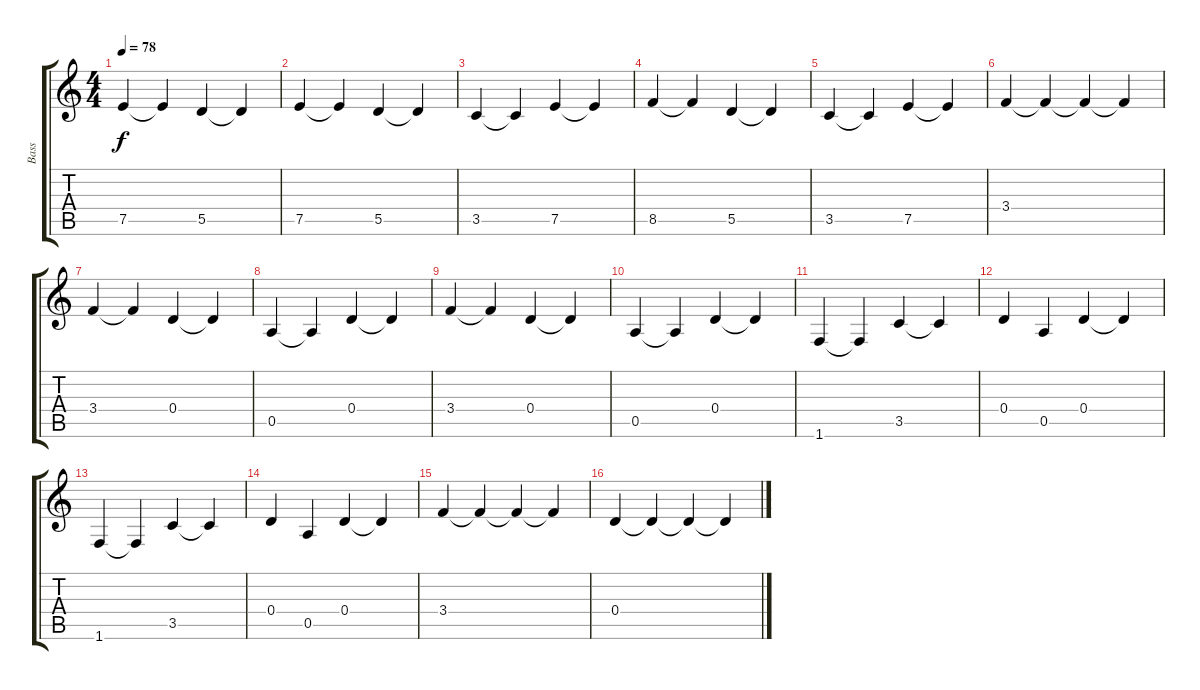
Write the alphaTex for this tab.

\track ("Bass" "Bass") {instrument electricbassfinger}
\staff {score tabs}
\tuning (E4 B3 G3 D3 A2 E2) {hide}
\ts (4 4)
\tempo 78
\clef g2
\ks c
7.5.4{dy f} 7.5{t}.4 5.5.4 5.5{t}.4 |
7.5.4 7.5{t}.4 5.5.4 5.5{t}.4 |
3.5.4 3.5{t}.4 7.5.4 7.5{t}.4 |
8.5.4 8.5{t}.4 5.5.4 5.5{t}.4 |
3.5.4 3.5{t}.4 7.5.4 7.5{t}.4 |
3.4.4 3.4{t}.4 3.4{t}.4 3.4{t}.4 |
3.4.4 3.4{t}.4 0.4.4 0.4{t}.4 |
0.5.4 0.5{t}.4 0.4.4 0.4{t}.4 |
3.4.4 3.4{t}.4 0.4.4 0.4{t}.4 |
0.5.4 0.5{t}.4 0.4.4 0.4{t}.4 |
1.6.4 1.6{t}.4 3.5.4 3.5{t}.4 |
0.4.4 0.5.4 0.4.4 0.4{t}.4 |
1.6.4 1.6{t}.4 3.5.4 3.5{t}.4 |
0.4.4 0.5.4 0.4.4 0.4{t}.4 |
3.4.4 3.4{t}.4 3.4{t}.4 3.4{t}.4 |
0.4.4 0.4{t}.4 0.4{t}.4 0.4{t}.4
